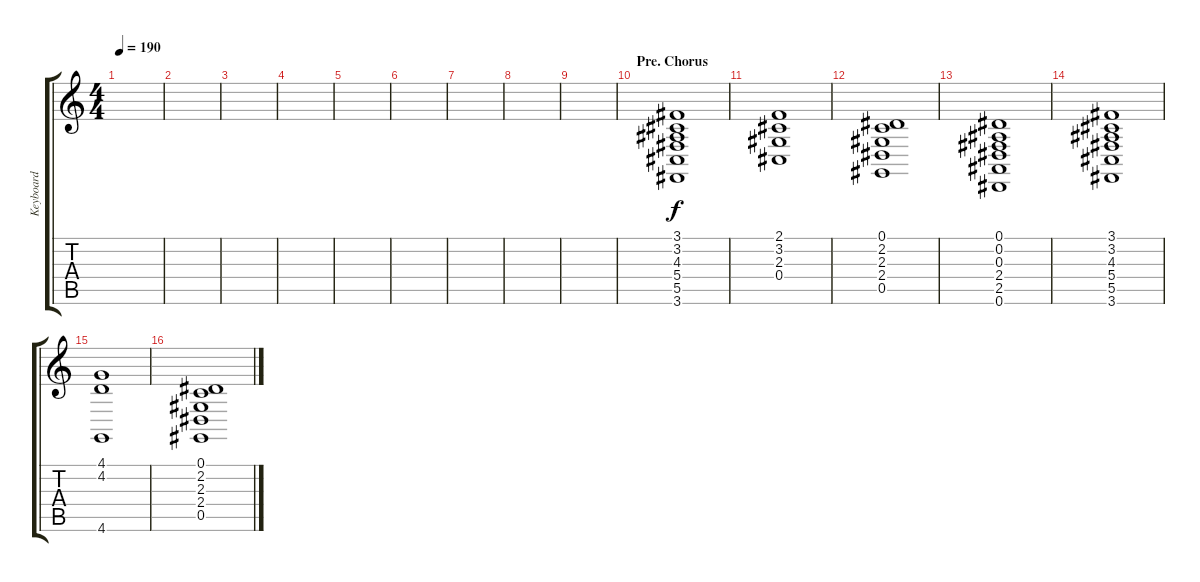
\track ("Keyboard" "Keyboard") {instrument choiraahs}
\staff {score tabs}
\tuning (Eb4 Bb3 Gb3 Db3 Ab2 Eb2) {hide}
\ts (4 4)
\tempo 190
\clef g2
\ks c
|
|
|
|
|
|
|
|
|
\section ("" "Pre. Chorus")
(3.1 3.2 4.3 5.4 5.5 3.6).1 |
(2.1 3.2 2.3 0.4).1 |
(0.1 2.2 2.3 2.4 0.5).1 |
(0.1 0.2 0.3 2.4 2.5 0.6).1 |
(3.1 3.2 4.3 5.4 5.5 3.6).1 |
(4.1 4.2 4.6).1 |
(0.1 2.2 2.3 2.4 0.5).1
